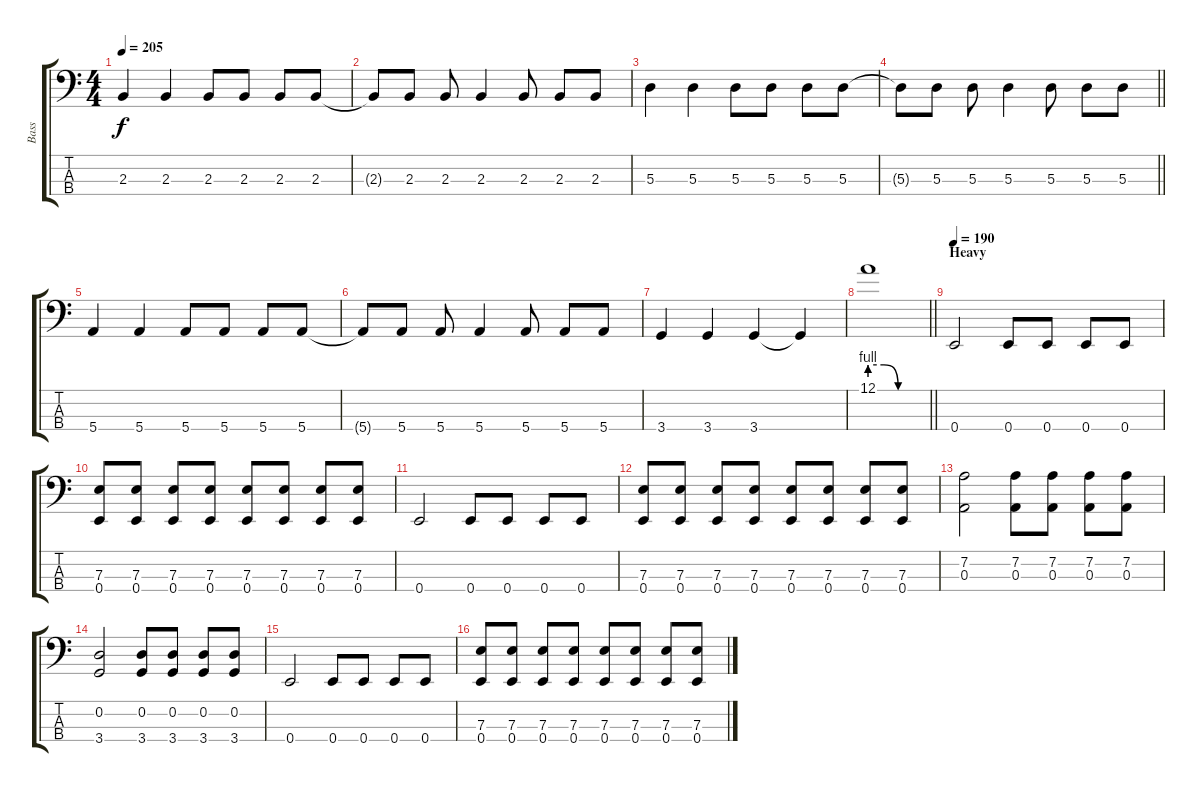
\track ("Bass" "Bass") {instrument electricbassfinger}
\staff {score tabs}
\tuning (G2 D2 A1 E1) {hide}
\ts (4 4)
\tempo 205
\clef f4
\ks c
2.3.4{dy f} 2.3.4 2.3.8 2.3.8 2.3.8 2.3.8 |
2.3{t}.8 2.3.8 2.3.8 2.3.4 2.3.8 2.3.8 2.3.8 |
5.3.4 5.3.4 5.3.8 5.3.8 5.3.8 5.3.8 |
\barLineRight lightlight
5.3{t}.8 5.3.8 5.3.8 5.3.4 5.3.8 5.3.8 5.3.8 |
5.4.4 5.4.4 5.4.8 5.4.8 5.4.8 5.4.8 |
5.4{t}.8 5.4.8 5.4.8 5.4.4 5.4.8 5.4.8 5.4.8 |
3.4.4 3.4.4 3.4.4 3.4{t}.4 |
\barLineRight lightlight
12.1{be (custom 0 4 15 4 30 0 60 0)}.1 |
\section ("" "Heavy")
\tempo 190
0.4.2 0.4.8 0.4.8 0.4.8 0.4.8 |
(7.3 0.4).8 (7.3 0.4).8 (7.3 0.4).8 (7.3 0.4).8 (7.3 0.4).8 (7.3 0.4).8 (7.3 0.4).8 (7.3 0.4).8 |
0.4.2 0.4.8 0.4.8 0.4.8 0.4.8 |
(7.3 0.4).8 (7.3 0.4).8 (7.3 0.4).8 (7.3 0.4).8 (7.3 0.4).8 (7.3 0.4).8 (7.3 0.4).8 (7.3 0.4).8 |
(7.2 0.3).2 (7.2 0.3).8 (7.2 0.3).8 (7.2 0.3).8 (7.2 0.3).8 |
(0.2 3.4).2 (0.2 3.4).8 (0.2 3.4).8 (0.2 3.4).8 (0.2 3.4).8 |
0.4.2 0.4.8 0.4.8 0.4.8 0.4.8 |
(7.3 0.4).8 (7.3 0.4).8 (7.3 0.4).8 (7.3 0.4).8 (7.3 0.4).8 (7.3 0.4).8 (7.3 0.4).8 (7.3 0.4).8
